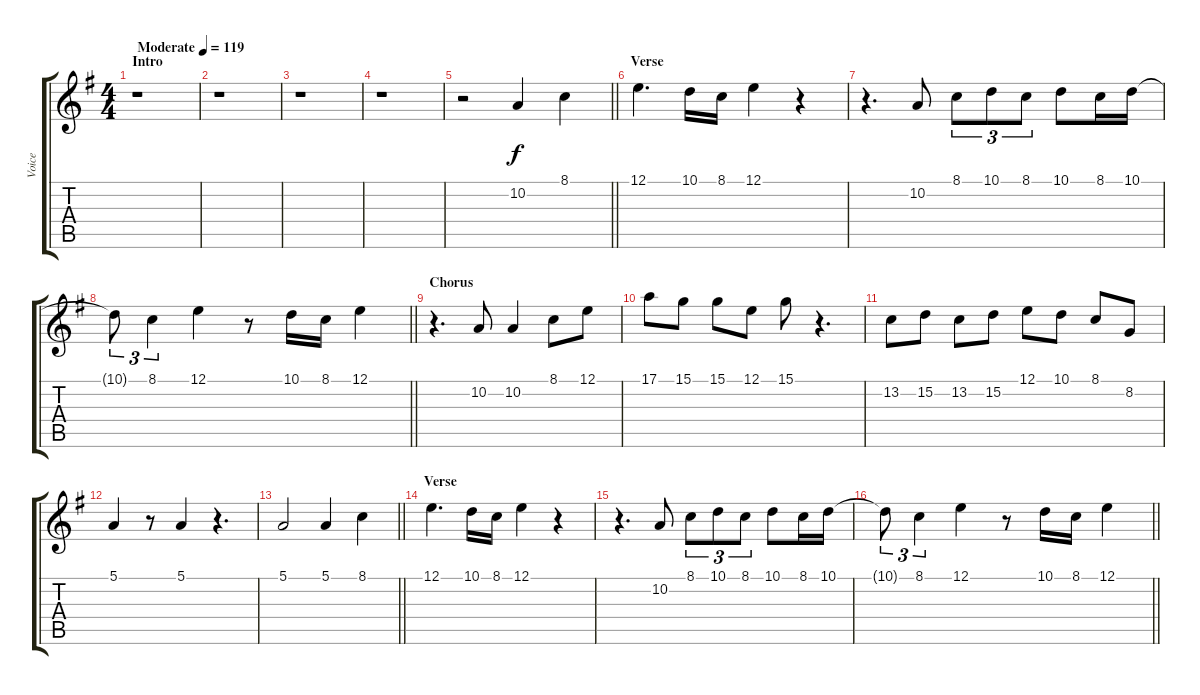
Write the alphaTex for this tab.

\track ("Voice" "Voice") {instrument altosax}
\staff {score tabs}
\tuning (E4 B3 G3 D3 A2 E2) {hide}
\ts (4 4)
\section ("" "Intro")
\tempo (119 "Moderate")
\clef g2
\ks g
r.1{dy f instrument altosax} |
r.1 |
r.1 |
r.1 |
\barLineRight lightlight
r.2 10.2.4 8.1.4 |
\section ("" "Verse")
12.1.4{d} 10.1.16 8.1.16 12.1.4 r.4 |
r.4{d} 10.2.8 8.1.8{tu (3 2)} 10.1.8{tu (3 2)} 8.1.8{tu (3 2)} 10.1.8 8.1.16 10.1.16 |
\barLineRight lightlight
10.1{t}.8{tu (3 2)} 8.1.4{tu (3 2)} 12.1.4 r.8 10.1.16 8.1.16 12.1.4 |
\section ("" "Chorus")
r.4{d} 10.2.8 10.2.4 8.1.8 12.1.8 |
17.1.8 15.1.8 15.1.8 12.1.8 15.1.8 r.4{d} |
13.2.8 15.2.8 13.2.8 15.2.8 12.1.8 10.1.8 8.1.8 8.2.8 |
5.1.4 r.8 5.1.4 r.4{d} |
\barLineRight lightlight
5.1.2 5.1.4 8.1.4 |
\section ("" "Verse")
12.1.4{d} 10.1.16 8.1.16 12.1.4 r.4 |
r.4{d} 10.2.8 8.1.8{tu (3 2)} 10.1.8{tu (3 2)} 8.1.8{tu (3 2)} 10.1.8 8.1.16 10.1.16 |
\barLineRight lightlight
10.1{t}.8{tu (3 2)} 8.1.4{tu (3 2)} 12.1.4 r.8 10.1.16 8.1.16 12.1.4
